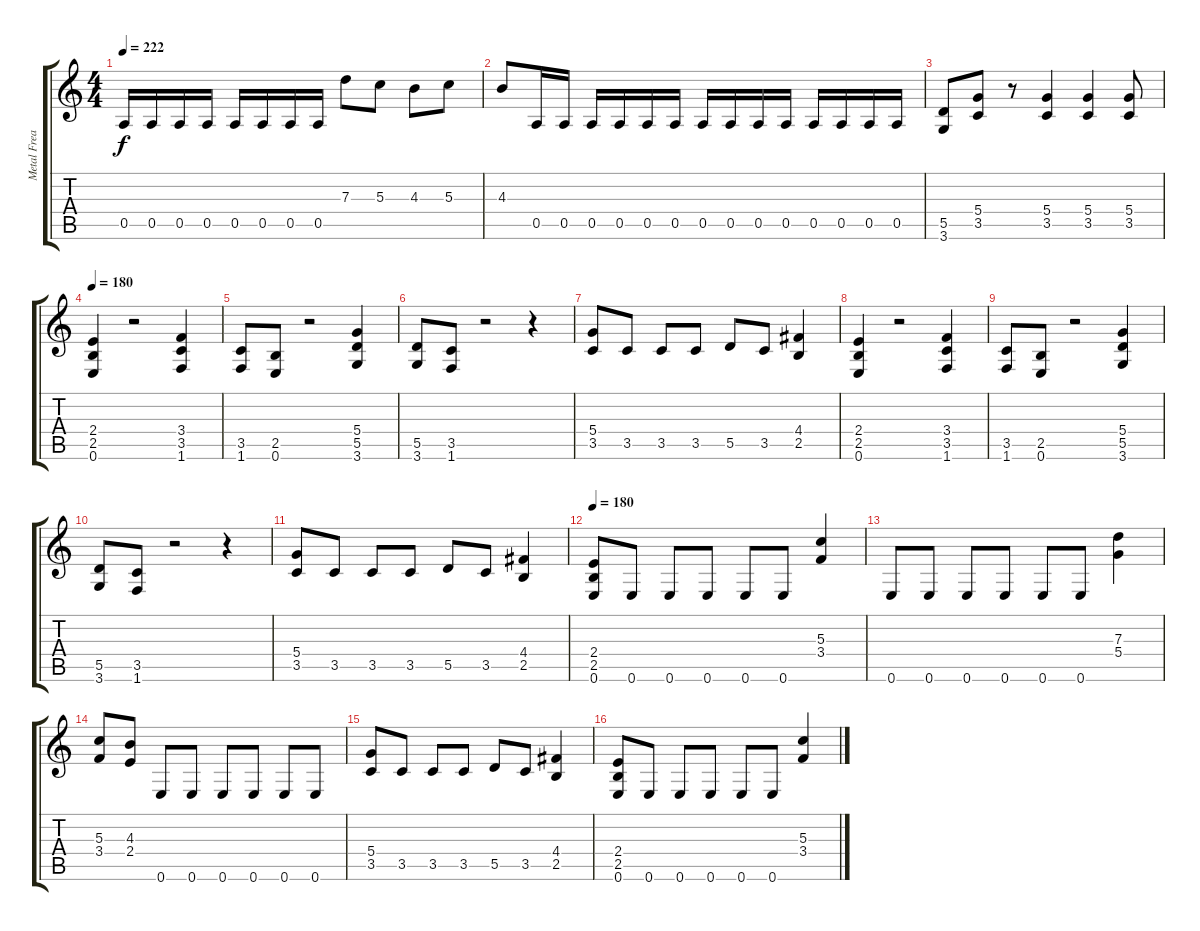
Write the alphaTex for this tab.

\track ("Metal Freak" "Metal Frea") {instrument distortionguitar}
\staff {score tabs}
\tuning (E4 B3 G3 D3 A2 E2) {hide}
\ts (4 4)
\tempo 222
\clef g2
\ks c
0.5.16{dy f} 0.5.16 0.5.16 0.5.16 0.5.16 0.5.16 0.5.16 0.5.16 7.3.8 5.3.8 4.3.8 5.3.8 |
4.3.8 0.5.16 0.5.16 0.5.16 0.5.16 0.5.16 0.5.16 0.5.16 0.5.16 0.5.16 0.5.16 0.5.16 0.5.16 0.5.16 0.5.16 |
(5.5 3.6).8 (5.4 3.5).8 r.8 (5.4 3.5).4 (5.4 3.5).4 (5.4 3.5).8 |
\tempo 180
(2.4 2.5 0.6).4 r.2 (3.4 3.5 1.6).4 |
(3.5 1.6).8 (2.5 0.6).8 r.2 (5.4 5.5 3.6).4 |
(5.5 3.6).8 (3.5 1.6).8 r.2 r.4 |
(5.4 3.5).8 3.5.8 3.5.8 3.5.8 5.5.8 3.5.8 (4.4 2.5).4 |
(2.4 2.5 0.6).4 r.2 (3.4 3.5 1.6).4 |
(3.5 1.6).8 (2.5 0.6).8 r.2 (5.4 5.5 3.6).4 |
(5.5 3.6).8 (3.5 1.6).8 r.2 r.4 |
(5.4 3.5).8 3.5.8 3.5.8 3.5.8 5.5.8 3.5.8 (4.4 2.5).4 |
\tempo 180
(2.4 2.5 0.6).8 0.6.8 0.6.8 0.6.8 0.6.8 0.6.8 (5.3 3.4).4 |
0.6.8 0.6.8 0.6.8 0.6.8 0.6.8 0.6.8 (7.3 5.4).4 |
(5.3 3.4).8 (4.3 2.4).8 0.6.8 0.6.8 0.6.8 0.6.8 0.6.8 0.6.8 |
(5.4 3.5).8 3.5.8 3.5.8 3.5.8 5.5.8 3.5.8 (4.4 2.5).4 |
(2.4 2.5 0.6).8 0.6.8 0.6.8 0.6.8 0.6.8 0.6.8 (5.3 3.4).4
